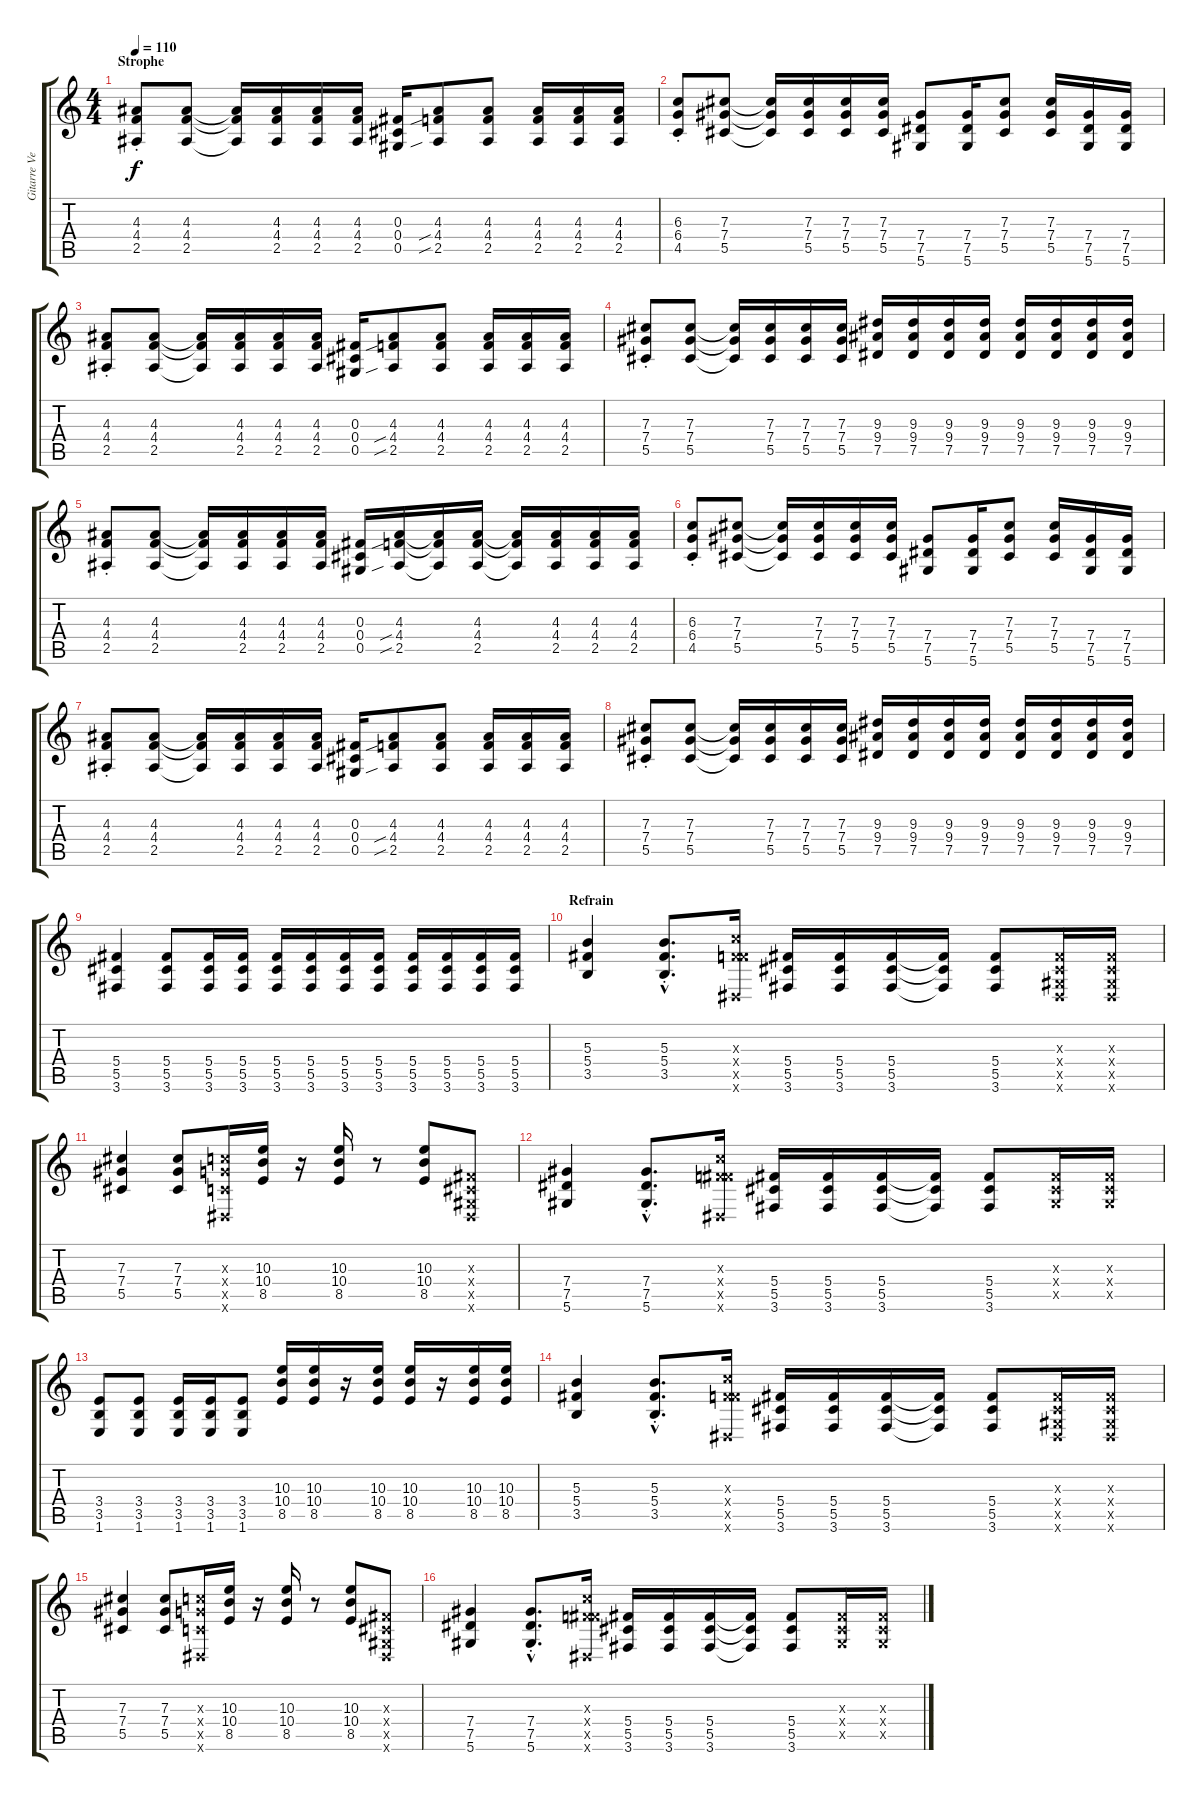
\track ("Gitarre Verzerrt" "Gitarre Ve") {instrument distortionguitar}
\staff {score tabs}
\tuning (Eb4 Bb3 Gb3 Db3 Ab2 Eb2) {hide}
\ts (4 4)
\section ("" "Strophe")
\tempo 110
\clef g2
\ks c
(4.3 4.4{st} 2.5{st}).8{dy f instrument distortionguitar} (4.3 4.4 2.5).8 (4.3{t} 4.4{t} 2.5{t}).16 (4.3 4.4 2.5).16 (4.3 4.4 2.5).16 (4.3 4.4 2.5).16 (0.3 0.4 0.5).16 (4.3 4.4{sib} 2.5{sib}).8 (4.3 4.4 2.5).8 (4.3 4.4 2.5).16 (4.3 4.4 2.5).16 (4.3 4.4 2.5).16 |
(6.3{st} 6.4 4.5{st}).8 (7.3 7.4 5.5).8 (7.3{t} 7.4{t} 5.5{t}).16 (7.3 7.4 5.5).16 (7.3 7.4 5.5).16 (7.3 7.4 5.5).16 (7.4 7.5 5.6).8 (7.4 7.5 5.6).16 (7.3 7.4 5.5).8 (7.3 7.4 5.5).16 (7.4 7.5 5.6).16 (7.4 7.5 5.6).16 |
(4.3 4.4{st} 2.5{st}).8 (4.3 4.4 2.5).8 (4.3{t} 4.4{t} 2.5{t}).16 (4.3 4.4 2.5).16 (4.3 4.4 2.5).16 (4.3 4.4 2.5).16 (0.3 0.4 0.5).16 (4.3 4.4{sib} 2.5{sib}).8 (4.3 4.4 2.5).8 (4.3 4.4 2.5).16 (4.3 4.4 2.5).16 (4.3 4.4 2.5).16 |
(7.3{st} 7.4 5.5{st}).8 (7.3 7.4 5.5).8 (7.3{t} 7.4{t} 5.5{t}).16 (7.3 7.4 5.5).16 (7.3 7.4 5.5).16 (7.3 7.4 5.5).16 (9.3 9.4 7.5).16 (9.3 9.4 7.5).16 (9.3 9.4 7.5).16 (9.3 9.4 7.5).16 (9.3 9.4 7.5).16 (9.3 9.4 7.5).16 (9.3 9.4 7.5).16 (9.3 9.4 7.5).16 |
(4.3 4.4{st} 2.5{st}).8 (4.3 4.4 2.5).8 (4.3{t} 4.4{t} 2.5{t}).16 (4.3 4.4 2.5).16 (4.3 4.4 2.5).16 (4.3 4.4 2.5).16 (0.3 0.4 0.5).16 (4.3 4.4{sib} 2.5{sib}).16 (4.3{t} 4.4{t} 2.5{t}).16 (4.3 4.4 2.5).16 (4.3{t} 4.4{t} 2.5{t}).16 (4.3 4.4 2.5).16 (4.3 4.4 2.5).16 (4.3 4.4 2.5).16 |
(6.3{st} 6.4 4.5{st}).8 (7.3 7.4 5.5).8 (7.3{t} 7.4{t} 5.5{t}).16 (7.3 7.4 5.5).16 (7.3 7.4 5.5).16 (7.3 7.4 5.5).16 (7.4 7.5 5.6).8 (7.4 7.5 5.6).16 (7.3 7.4 5.5).8 (7.3 7.4 5.5).16 (7.4 7.5 5.6).16 (7.4 7.5 5.6).16 |
(4.3 4.4{st} 2.5{st}).8 (4.3 4.4 2.5).8 (4.3{t} 4.4{t} 2.5{t}).16 (4.3 4.4 2.5).16 (4.3 4.4 2.5).16 (4.3 4.4 2.5).16 (0.3 0.4 0.5).16 (4.3 4.4{sib} 2.5{sib}).8 (4.3 4.4 2.5).8 (4.3 4.4 2.5).16 (4.3 4.4 2.5).16 (4.3 4.4 2.5).16 |
(7.3{st} 7.4 5.5{st}).8 (7.3 7.4 5.5).8 (7.3{t} 7.4{t} 5.5{t}).16 (7.3 7.4 5.5).16 (7.3 7.4 5.5).16 (7.3 7.4 5.5).16 (9.3 9.4 7.5).16 (9.3 9.4 7.5).16 (9.3 9.4 7.5).16 (9.3 9.4 7.5).16 (9.3 9.4 7.5).16 (9.3 9.4 7.5).16 (9.3 9.4 7.5).16 (9.3 9.4 7.5).16 |
(5.4 5.5 3.6).4 (5.4 5.5 3.6).8 (5.4 5.5 3.6).16 (5.4 5.5 3.6).16 (5.4 5.5 3.6).16 (5.4 5.5 3.6).16 (5.4 5.5 3.6).16 (5.4 5.5 3.6).16 (5.4 5.5 3.6).16 (5.4 5.5 3.6).16 (5.4 5.5 3.6).16 (5.4 5.5 3.6).16 |
\section ("" "Refrain")
(5.3 5.4 3.5).4 (5.3{hac st} 5.4{hac st} 3.5{hac st}).8{d} (0.3{x} 11.4{x} 9.5{x} 0.6{x}).16 (5.4 5.5 3.6).16 (5.4 5.5 3.6).16 (5.4 5.5 3.6).16 (5.4{t} 5.5{t} 3.6{t}).16 (5.4 5.5 3.6).8 (0.3{x} 0.4{x} 0.5{x} 0.6{x}).16 (0.3{x} 0.4{x} 0.5{x} 0.6{x}).16 |
(7.3 7.4 5.5).4 (7.3 7.4 5.5).8 (6.3{x} 6.4{x} 4.5{x} 0.6{x}).16 (10.3 10.4 8.5).16 r.16 (10.3 10.4 8.5).16 r.8 (10.3 10.4 8.5).8 (0.3{x} 0.4{x} 0.5{x} 0.6{x}).8 |
(7.4 7.5 5.6).4 (7.4{hac st} 7.5{hac st} 5.6{hac}).8{d} (0.3{x} 11.4{x} 9.5{x} 0.6{x}).16 (5.4 5.5 3.6).16 (5.4 5.5 3.6).16 (5.4 5.5 3.6).16 (5.4{t} 5.5{t} 3.6{t}).16 (5.4 5.5 3.6).8 (0.3{x} 0.4{x} 0.5{x}).16 (0.3{x} 0.4{x} 0.5{x}).16 |
(3.4 3.5 1.6).8 (3.4 3.5 1.6).8 (3.4 3.5 1.6).16 (3.4 3.5 1.6).16 (3.4 3.5 1.6).8 (10.3 10.4 8.5).16 (10.3 10.4 8.5).16 r.16 (10.3 10.4 8.5).16 (10.3 10.4 8.5).16 r.16 (10.3 10.4 8.5).16 (10.3 10.4 8.5).16 |
(5.3 5.4 3.5).4 (5.3{hac st} 5.4{hac st} 3.5{hac st}).8{d} (0.3{x} 11.4{x} 9.5{x} 0.6{x}).16 (5.4 5.5 3.6).16 (5.4 5.5 3.6).16 (5.4 5.5 3.6).16 (5.4{t} 5.5{t} 3.6{t}).16 (5.4 5.5 3.6).8 (0.3{x} 0.4{x} 0.5{x} 0.6{x}).16 (0.3{x} 0.4{x} 0.5{x} 0.6{x}).16 |
(7.3 7.4 5.5).4 (7.3 7.4 5.5).8 (6.3{x} 6.4{x} 4.5{x} 0.6{x}).16 (10.3 10.4 8.5).16 r.16 (10.3 10.4 8.5).16 r.8 (10.3 10.4 8.5).8 (0.3{x} 0.4{x} 0.5{x} 0.6{x}).8 |
(7.4 7.5 5.6).4 (7.4{hac st} 7.5{hac st} 5.6{hac}).8{d} (0.3{x} 11.4{x} 9.5{x} 0.6{x}).16 (5.4 5.5 3.6).16 (5.4 5.5 3.6).16 (5.4 5.5 3.6).16 (5.4{t} 5.5{t} 3.6{t}).16 (5.4 5.5 3.6).8 (0.3{x} 0.4{x} 0.5{x}).16 (0.3{x} 0.4{x} 0.5{x}).16
